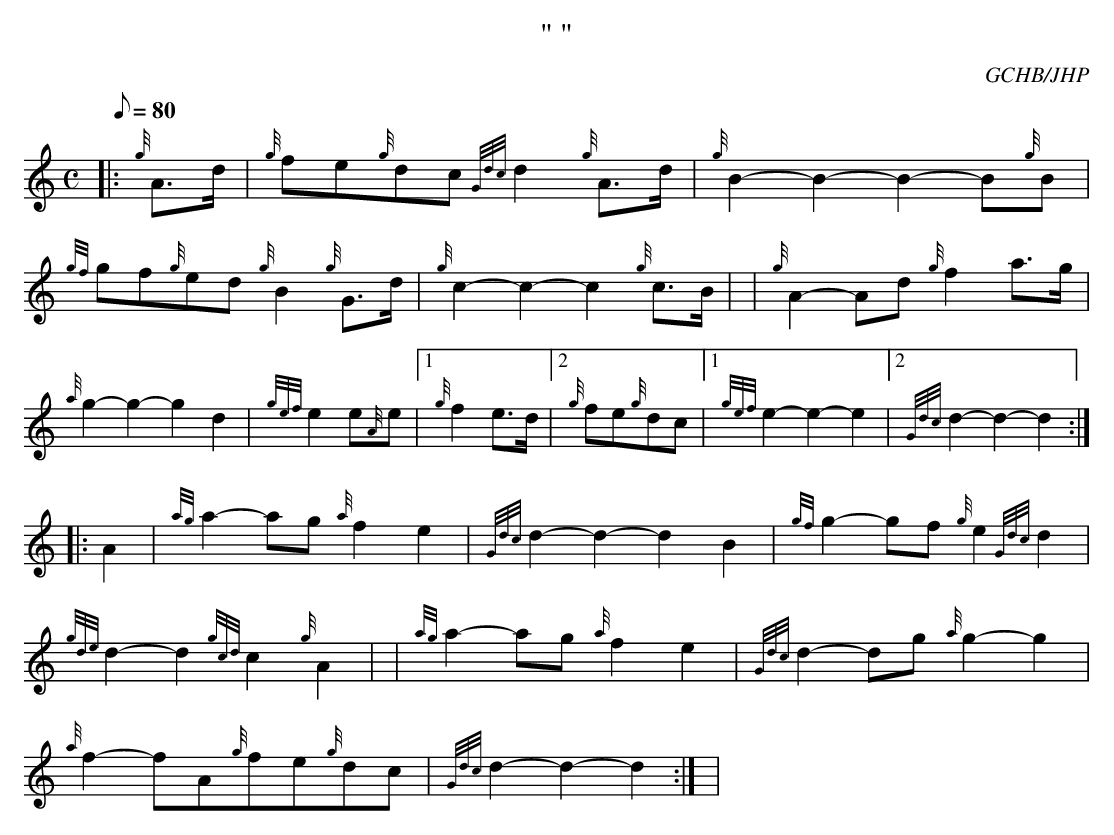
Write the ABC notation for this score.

X:1
T:   " "
M:C
L:1/8
Q:80
C:GCHB/JHP
K:HP
|: {g}A3/2d/2|
{g}fe{g}dc{Gdc}d2{g}A3/2d/2|
{g}B2-B2-B2-B{g}B|  !
{gf}gf{g}ed{g}B2{g}G3/2d/2|
{g}c2-c2-c2{g}c3/2B/2| |
{g}A2-Ad{g}f2a3/2g/2|  !
{a}g2-g2-g2d2|
{gef}e2e{A}e|1 {g}f2e3/2d/2|2 {g}fe{g}dc|1
{gef}e2-e2-e2|2 {Gdc}d2-d2-d2:| |:  !
A2|
{ag}a2-ag{a}f2e2|
{Gdc}d2-d2-d2B2|
{gf}g2-gf{g}e2{Gdc}d2|  !
{gde}d2-d2{gcd}c2{g}A2| |
{ag}a2-ag{a}f2e2|
{Gdc}d2-dg{a}g2-g2|  !
{a}f2-fA{g}fe{g}dc|
{Gdc}d2-d2-d2:| |

